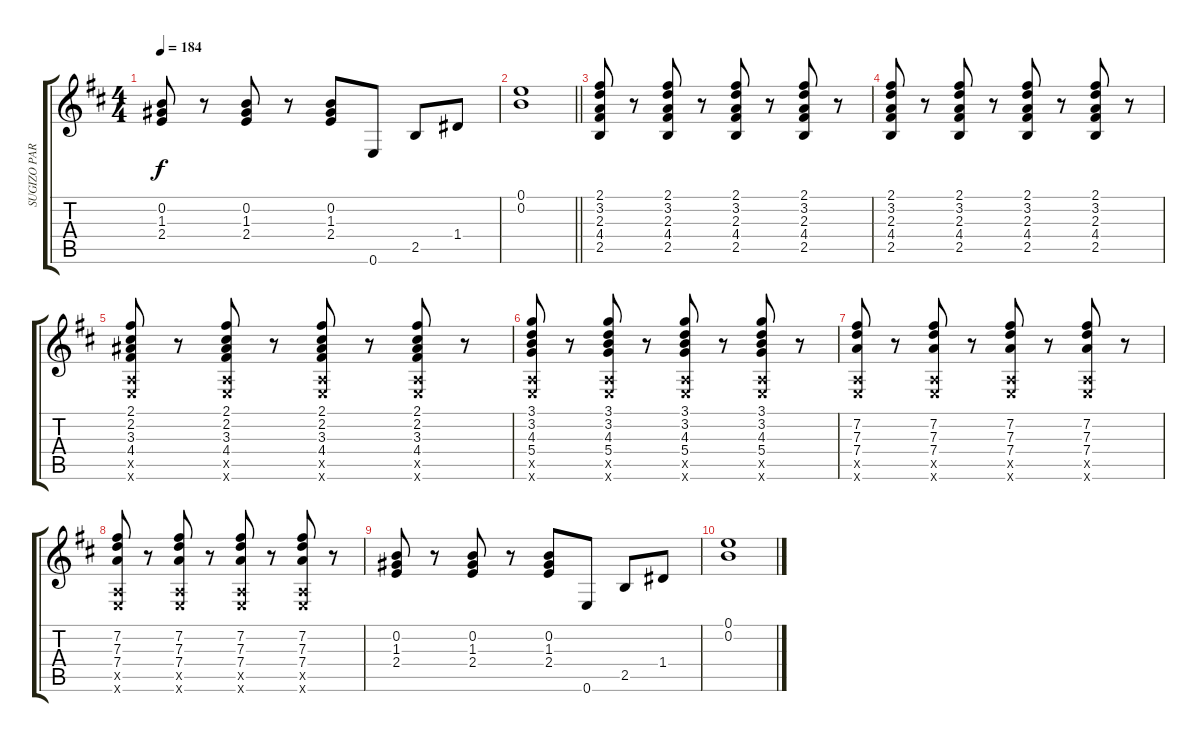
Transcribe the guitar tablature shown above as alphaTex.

\track ("SUGIZO PART 2" "SUGIZO PAR") {instrument distortionguitar}
\staff {score tabs}
\tuning (E4 B3 G3 D3 A2 E2) {hide}
\ts (4 4)
\tempo 184
\clef g2
\ks bminor
(0.2 1.3 2.4).8{dy f} r.8 (0.2 1.3 2.4).8 r.8 (0.2 1.3 2.4).8 0.6.8 2.5.8 1.4.8 |
\barLineRight lightlight
(0.1 0.2).1 |
(2.1 3.2 2.3 4.4 2.5).8 r.8 (2.1 3.2 2.3 4.4 2.5).8 r.8 (2.1 3.2 2.3 4.4 2.5).8 r.8 (2.1 3.2 2.3 4.4 2.5).8 r.8 |
(2.1 3.2 2.3 4.4 2.5).8 r.8 (2.1 3.2 2.3 4.4 2.5).8 r.8 (2.1 3.2 2.3 4.4 2.5).8 r.8 (2.1 3.2 2.3 4.4 2.5).8 r.8 |
(2.1 2.2 3.3 4.4 0.5{x} 0.6{x}).8 r.8 (2.1 2.2 3.3 4.4 0.5{x} 0.6{x}).8 r.8 (2.1 2.2 3.3 4.4 0.5{x} 0.6{x}).8 r.8 (2.1 2.2 3.3 4.4 0.5{x} 0.6{x}).8 r.8 |
(3.1 3.2 4.3 5.4 0.5{x} 0.6{x}).8 r.8 (3.1 3.2 4.3 5.4 0.5{x} 0.6{x}).8 r.8 (3.1 3.2 4.3 5.4 0.5{x} 0.6{x}).8 r.8 (3.1 3.2 4.3 5.4 0.5{x} 0.6{x}).8 r.8 |
(7.2 7.3 7.4 0.5{x} 0.6{x}).8 r.8 (7.2 7.3 7.4 0.5{x} 0.6{x}).8 r.8 (7.2 7.3 7.4 0.5{x} 0.6{x}).8 r.8 (7.2 7.3 7.4 0.5{x} 0.6{x}).8 r.8 |
(7.2 7.3 7.4 0.5{x} 0.6{x}).8 r.8 (7.2 7.3 7.4 0.5{x} 0.6{x}).8 r.8 (7.2 7.3 7.4 0.5{x} 0.6{x}).8 r.8 (7.2 7.3 7.4 0.5{x} 0.6{x}).8 r.8 |
(0.2 1.3 2.4).8 r.8 (0.2 1.3 2.4).8 r.8 (0.2 1.3 2.4).8 0.6.8 2.5.8 1.4.8 |
(0.1 0.2).1
